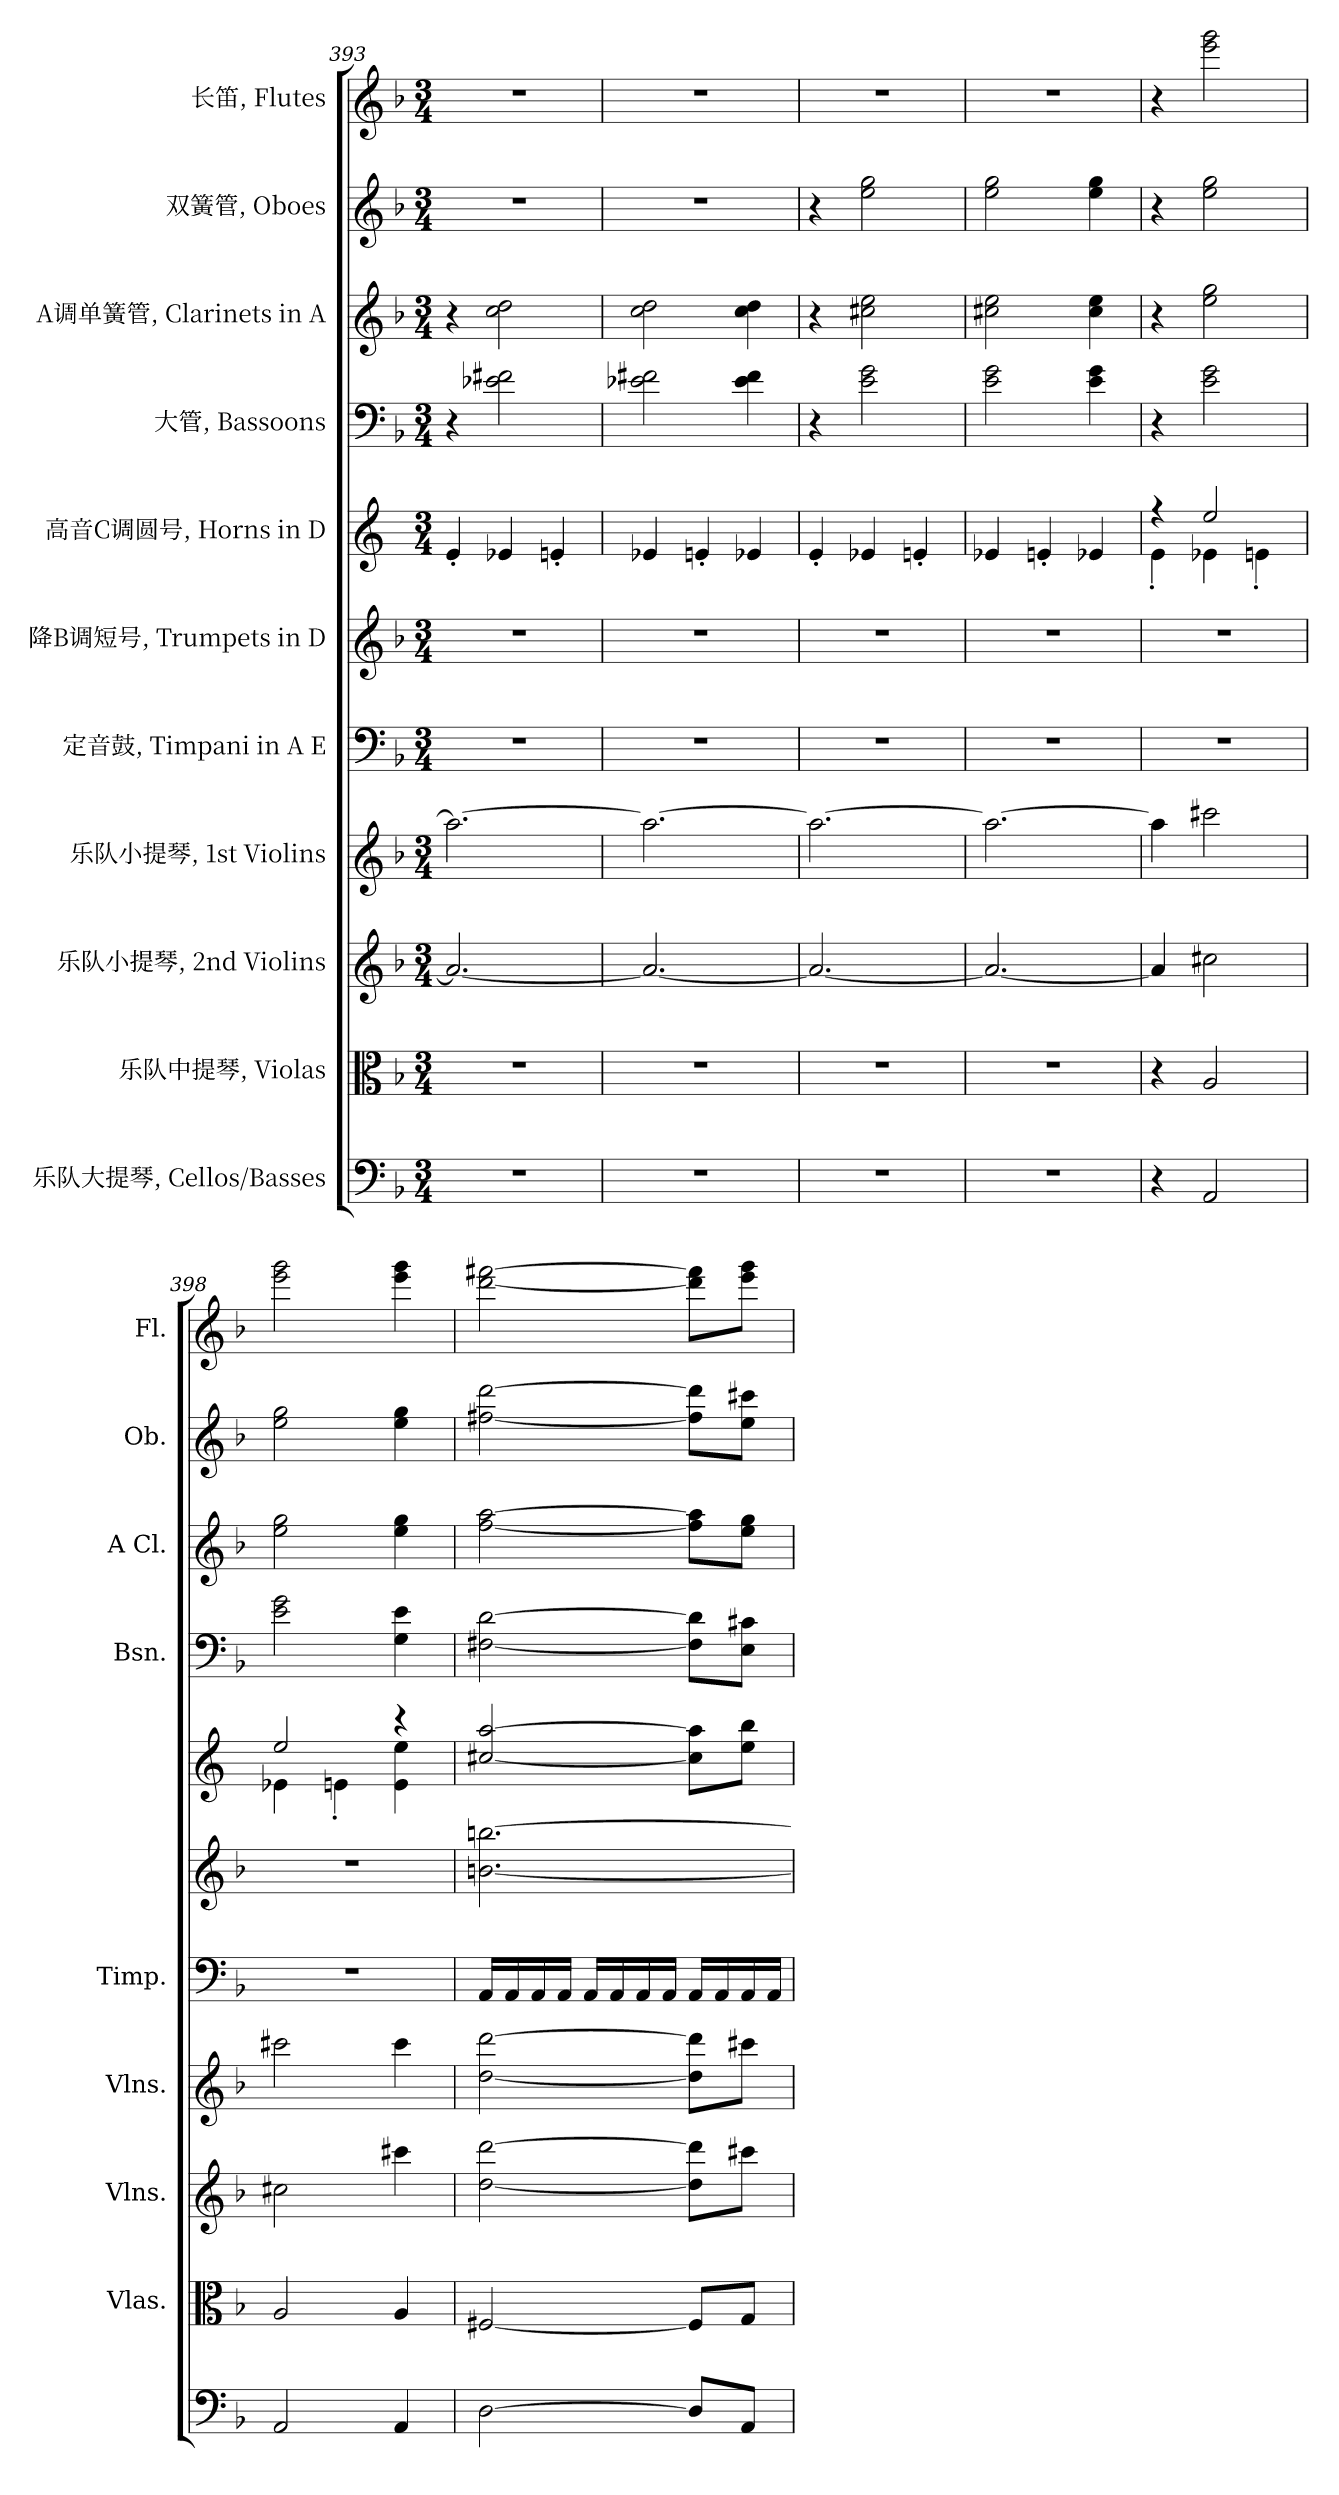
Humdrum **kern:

**kern	**kern	**kern	**kern	**kern	**kern	**kern	**kern	**kern	**kern	**kern
*part11	*part10	*part9	*part8	*part7	*part6	*part5	*part4	*part3	*part2	*part1
*staff11	*staff10	*staff9	*staff8	*staff7	*staff6	*staff5	*staff4	*staff3	*staff2	*staff1
*I"乐队大提琴, Cellos/Basses	*I"乐队中提琴, Violas	*I"乐队小提琴, 2nd Violins	*I"乐队小提琴, 1st Violins	*I"定音鼓, Timpani in A E	*I"降B调短号, Trumpets in D	*I"高音C调圆号, Horns in D	*I"大管, Bassoons	*I"A调单簧管, Clarinets in A	*I"双簧管, Oboes	*I"长笛, Flutes
*	*I'Vlas.	*I'Vlns.	*I'Vlns.	*I'Timp.	*	*	*I'Bsn.	*I'A Cl.	*I'Ob.	*I'Fl.
*clefF4	*clefC3	*clefG2	*clefG2	*clefF4	*clefG2	*clefG2	*clefF4	*clefG2	*clefG2	*clefG2
*	*	*	*	*	*ITrd1c2	*ITrd4c7	*	*ITrd2c3	*	*
*k[b-]	*k[b-]	*k[b-]	*k[b-]	*k[b-]	*k[b-e-a-]	*k[b-]	*k[b-]	*k[f#c#]	*k[b-]	*k[b-]
*M3/4	*M3/4	*M3/4	*M3/4	*M3/4	*M3/4	*M3/4	*M3/4	*M3/4	*M3/4	*M3/4
=393	=393	=393	=393	=393	=393	=393	=393	=393	=393	=393
2.r	2.r	2.a/_	2.aa\_	2.r	2.r	4A'/	4r	4r	2.r	2.r
.	.	.	.	.	.	4A-X/	2e-X\ 2f#X\	2a\ 2b\	.	.
.	.	.	.	.	.	4An'/	.	.	.	.
!!LO:PB:g=z
=394	=394	=394	=394	=394	=394	=394	=394	=394	=394	=394
2.r	2.r	2.a/_	2.aa\_	2.r	2.r	4A-X/	2e-X\ 2f#X\	2a\ 2b\	2.r	2.r
.	.	.	.	.	.	4An'/	.	.	.	.
.	.	.	.	.	.	4A-X/	4e-\ 4f#\	4a\ 4b\	.	.
=395	=395	=395	=395	=395	=395	=395	=395	=395	=395	=395
2.r	2.r	2.a/_	2.aa\_	2.r	2.r	4A'/	4r	4r	4r	2.r
.	.	.	.	.	.	4A-X/	2e\ 2g\	2a#X\ 2cc#\	2ee\ 2gg\	.
.	.	.	.	.	.	4An'/	.	.	.	.
=396	=396	=396	=396	=396	=396	=396	=396	=396	=396	=396
2.r	2.r	2.a/_	2.aa\_	2.r	2.r	4A-X/	2e\ 2g\	2a#X\ 2cc#\	2ee\ 2gg\	2.r
.	.	.	.	.	.	4An'/	.	.	.	.
.	.	.	.	.	.	4A-X/	4e\ 4g\	4a#\ 4cc#\	4ee\ 4gg\	.
=397	=397	=397	=397	=397	=397	=397	=397	=397	=397	=397
*	*	*	*	*	*	*^	*	*	*	*
4r	4r	4a/]	4aa\]	2.r	2.r	4r	4A'\	4r	4r	4r	4r
2AA/	2A/	2cc#X\	2ccc#X\	.	.	2a/	4A-X\	2e\ 2g\	2cc#\ 2ee\	2ee\ 2gg\	2eee\ 2ggg\
.	.	.	.	.	.	.	4An'\	.	.	.	.
=398	=398	=398	=398	=398	=398	=398	=398	=398	=398	=398	=398
2AA/	2A/	2cc#X\	2ccc#X\	2.r	2.r	2a/	4A-X\	2e\ 2g\	2cc#\ 2ee\	2ee\ 2gg\	2eee\ 2ggg\
.	.	.	.	.	.	.	4An'\	.	.	.	.
4AA/	4A/	4ccc#X\	4ccc#\	.	.	4r	4A\ 4a\	4G\ 4e\	4cc#\ 4ee\	4ee\ 4gg\	4eee\ 4ggg\
*	*	*	*	*	*	*v	*v	*	*	*	*
!!LO:PB:g=z
=399	=399	=399	=399	=399	=399	=399	=399	=399	=399	=399
[2D\	[2F#X/	[2dd\ [2ddd\	[2dd\ [2ddd\	16AA/LL	[2.an\ [2.aan\	[2f#X/ [2dd/	[2F#X\ [2d\	[2dd\ [2ff#\	[2ff#X\ [2ddd\	[2ddd\ [2fff#X\
.	.	.	.	16AA/	.	.	.	.	.	.
.	.	.	.	16AA/	.	.	.	.	.	.
.	.	.	.	16AA/JJ	.	.	.	.	.	.
.	.	.	.	16AA/LL	.	.	.	.	.	.
.	.	.	.	16AA/	.	.	.	.	.	.
.	.	.	.	16AA/	.	.	.	.	.	.
.	.	.	.	16AA/JJ	.	.	.	.	.	.
8D/L]	8F#/L]	8dd\] 8ddd\]L	8dd\] 8ddd\]L	16AA/LL	.	8f#\] 8dd\]L	8F#\] 8d\]L	8dd\] 8ff#\]L	8ff#\] 8ddd\]L	8ddd\] 8fff#\]L
.	.	.	.	16AA/	.	.	.	.	.	.
8AA/J	8G/J	8ccc#X\J	8ccc#X\J	16AA/	.	8a\ 8ee\J	8E\ 8c#X\J	8cc#\ 8ee\J	8ee\ 8ccc#X\J	8eee\ 8ggg\J
.	.	.	.	16AA/JJ	.	.	.	.	.	.
=	=	=	=	=	=	=	=	=	=	=
*-	*-	*-	*-	*-	*-	*-	*-	*-	*-	*-
